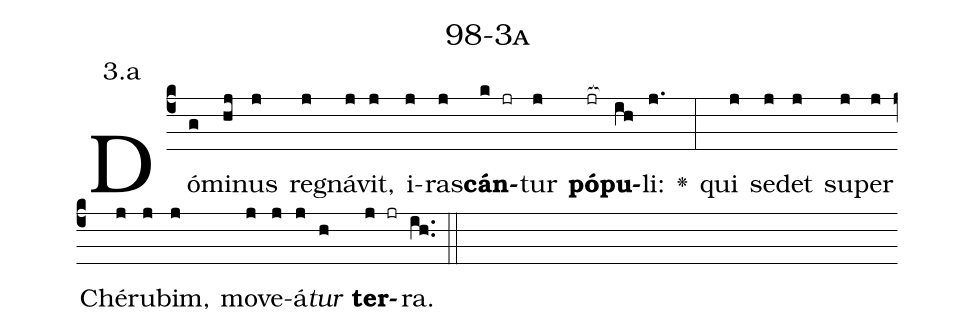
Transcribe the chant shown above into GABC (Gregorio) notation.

name: 98-3a;
annotation: 3.a;
%%
(c4)Dó(g)mi(hj)nus(j) re(j)gná(j)vit,(j) i(j)ras(j)<b>cán</b>(k jr)tur(j) <b>pó</b>(jr[ocb:1{])<b>pu</b>(ih[ocb:0}])li:(j.) <v>\greheightstar</v>(:) qui(j) se(j)det(j) su(j)per(j) Ché(j)ru(j)bim,(j) mo(j)ve(j)á(j)<i>tur</i>(h) <b>ter</b>(j jr)ra.(ih..) (::)


%E(j) u(j) o(j) u(h) a(j) e.(ih..) (::)
